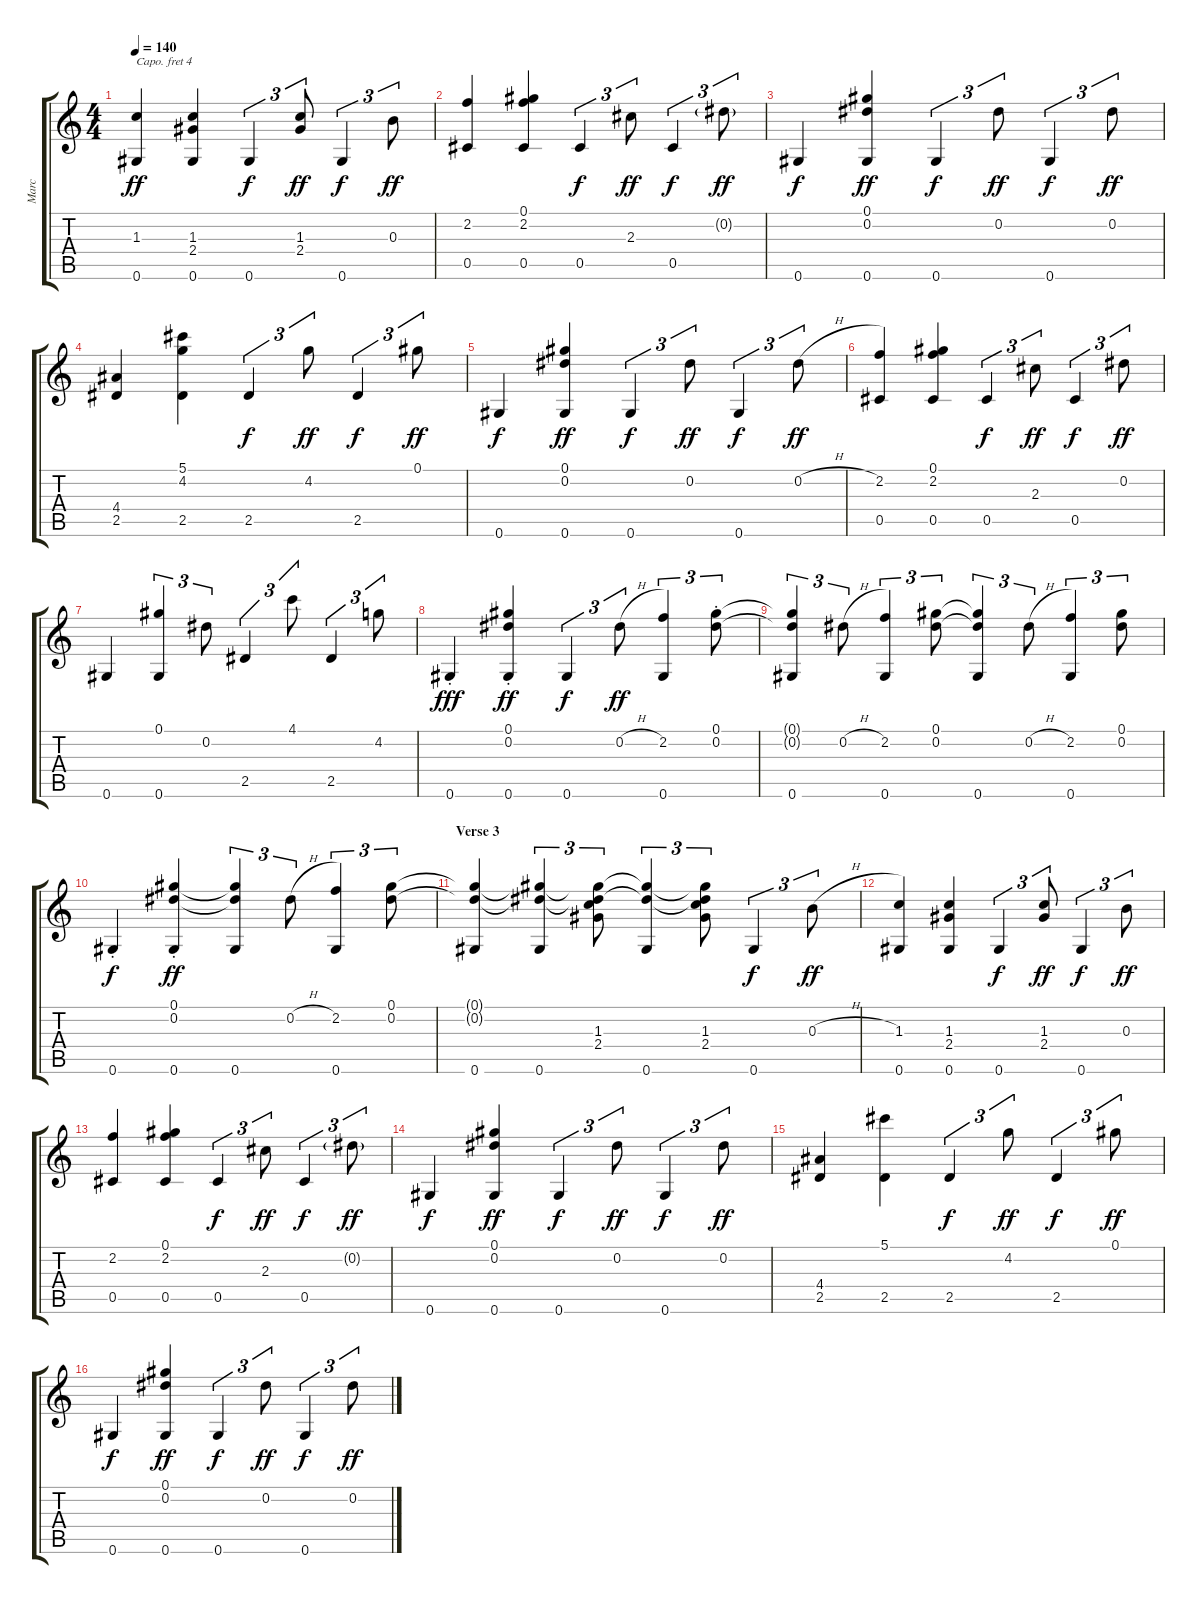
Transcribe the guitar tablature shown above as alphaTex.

\track ("Marc" "Marc") {instrument distortionguitar}
\staff {score tabs}
\capo 4
\tuning (E4 B3 G3 D3 A2 E2) {hide}
\ts (4 4)
\tempo 140
\clef g2
\ks c
(1.3 0.6).4{dy ff} (1.3 2.4 0.6).4 0.6.4{tu (3 2) dy f} (1.3 2.4).8{tu (3 2) dy ff} 0.6.4{tu (3 2) dy f} 0.3.8{tu (3 2) dy ff} |
(2.2 0.5).4 (0.1 2.2 0.5).4 0.5.4{tu (3 2) dy f} 2.3.8{tu (3 2) dy ff} 0.5.4{tu (3 2) dy f} 0.2{g}.8{tu (3 2) dy ff} |
0.6.4{dy f} (0.1 0.2 0.6).4{dy ff} 0.6.4{tu (3 2) dy f} 0.2.8{tu (3 2) dy ff} 0.6.4{tu (3 2) dy f} 0.2.8{tu (3 2) dy ff} |
(4.4 2.5).4 (5.1 4.2 2.5).4 2.5.4{tu (3 2) dy f} 4.2.8{tu (3 2) dy ff} 2.5.4{tu (3 2) dy f} 0.1.8{tu (3 2) dy ff} |
0.6.4{dy f} (0.1 0.2 0.6).4{dy ff} 0.6.4{tu (3 2) dy f} 0.2.8{tu (3 2) dy ff} 0.6.4{tu (3 2) dy f} 0.2{h}.8{tu (3 2) dy ff} |
(2.2 0.5).4 (0.1 2.2 0.5).4 0.5.4{tu (3 2) dy f} 2.3.8{tu (3 2) dy ff} 0.5.4{tu (3 2) dy f} 0.2.8{tu (3 2) dy ff} |
0.6.4 (0.1 0.6).4{tu (3 2)} 0.2.8{tu (3 2)} 2.5.4{tu (3 2)} 4.1.8{tu (3 2)} 2.5.4{tu (3 2)} 4.2.8{tu (3 2)} |
0.6{st}.4{dy fff volume 14} (0.1{st} 0.2 0.6).4{dy ff} 0.6.4{tu (3 2) dy f} 0.2{h}.8{tu (3 2) dy ff} (2.2 0.6).4{tu (3 2)} (0.1 0.2{st}).8{tu (3 2)} |
(0.1{t} 0.2{t} 0.6).4{tu (3 2)} 0.2{h}.8{tu (3 2)} (2.2 0.6).4{tu (3 2)} (0.1 0.2).8{tu (3 2)} (0.1{t} 0.2{t} 0.6).4{tu (3 2)} 0.2{h}.8{tu (3 2)} (2.2 0.6).4{tu (3 2)} (0.1 0.2).8{tu (3 2)} |
0.6{st}.4{dy f} (0.1{st} 0.2{st} 0.6).4{dy ff} (0.1{t} 0.2{t} 0.6).4{tu (3 2)} 0.2{h}.8{tu (3 2)} (2.2 0.6).4{tu (3 2)} (0.1 0.2).8{tu (3 2)} |
\section ("" "Verse 3")
(0.1{t} 0.2{t} 0.6).4 (0.1{t} 0.2{t} 0.6).4{tu (3 2)} (0.1{t} 0.2{t} 1.3 2.4).8{tu (3 2) volume 12} (0.1{t} 0.2{t} 0.6).4{tu (3 2)} (0.1{t} 0.2{t} 1.3 2.4).8{tu (3 2)} 0.6.4{tu (3 2) dy f} 0.3{h}.8{tu (3 2) dy ff} |
(1.3 0.6).4 (1.3 2.4 0.6).4 0.6.4{tu (3 2) dy f} (1.3 2.4).8{tu (3 2) dy ff} 0.6.4{tu (3 2) dy f} 0.3.8{tu (3 2) dy ff} |
(2.2 0.5).4 (0.1 2.2 0.5).4 0.5.4{tu (3 2) dy f} 2.3.8{tu (3 2) dy ff} 0.5.4{tu (3 2) dy f} 0.2{g}.8{tu (3 2) dy ff} |
0.6.4{dy f} (0.1 0.2 0.6).4{dy ff} 0.6.4{tu (3 2) dy f} 0.2.8{tu (3 2) dy ff} 0.6.4{tu (3 2) dy f} 0.2.8{tu (3 2) dy ff} |
(4.4 2.5).4 (5.1 2.5).4 2.5.4{tu (3 2) dy f} 4.2.8{tu (3 2) dy ff} 2.5.4{tu (3 2) dy f} 0.1.8{tu (3 2) dy ff} |
0.6.4{dy f} (0.1 0.2 0.6).4{dy ff} 0.6.4{tu (3 2) dy f} 0.2.8{tu (3 2) dy ff} 0.6.4{tu (3 2) dy f} 0.2{h}.8{tu (3 2) dy ff}
